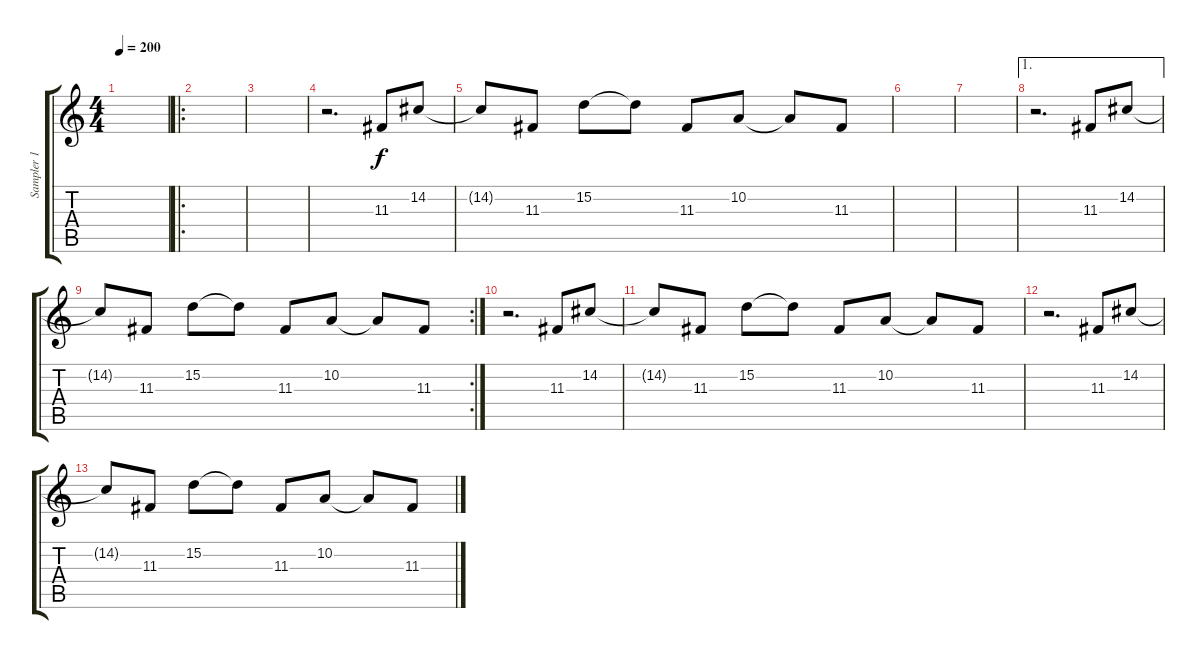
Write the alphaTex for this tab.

\track ("Sampler 1 (Delay)" "Sampler 1 ") {instrument pizzicatostrings}
\staff {score tabs}
\tuning (E4 B3 G3 D3 A2 E2) {hide}
\ts (4 4)
\tempo 200
\clef g2
\ks c
|
\ro
|
|
r.2{d} 11.3.8 14.2.8 |
14.2{t}.8 11.3.8 15.2.8 15.2{t}.8 11.3.8 10.2.8 10.2{t}.8 11.3.8 |
|
|
\ae 1
r.2{d} 11.3.8 14.2.8 |
\rc 2
14.2{t}.8 11.3.8 15.2.8 15.2{t}.8 11.3.8 10.2.8 10.2{t}.8 11.3.8 |
r.2{d} 11.3.8 14.2.8 |
14.2{t}.8 11.3.8 15.2.8 15.2{t}.8 11.3.8 10.2.8 10.2{t}.8 11.3.8 |
r.2{d} 11.3.8 14.2.8 |
14.2{t}.8 11.3.8 15.2.8 15.2{t}.8 11.3.8 10.2.8 10.2{t}.8 11.3.8
